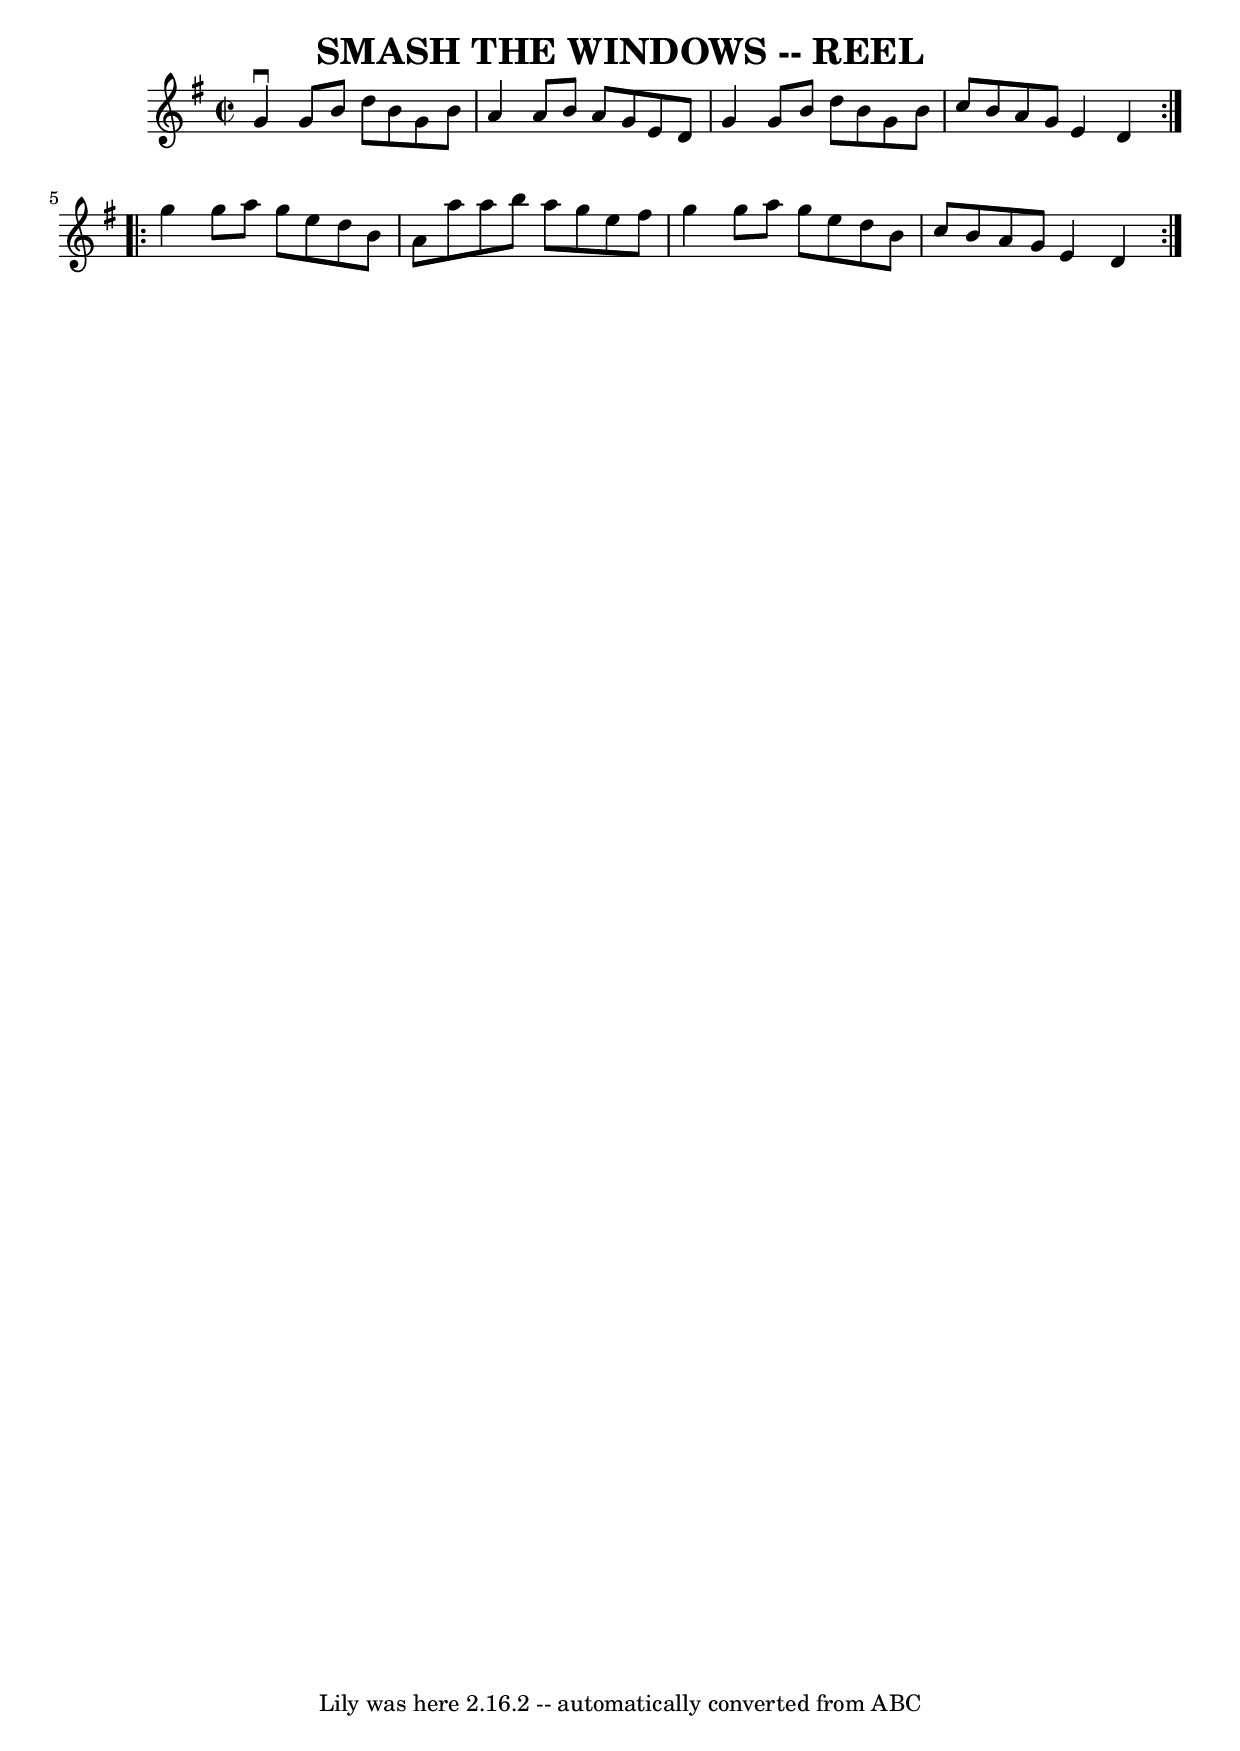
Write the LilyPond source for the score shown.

\version "2.16.2"
\include "Mammoth.ily"
\header {
  %% book = "Ryan's Mammoth Collection of Fiddle Tunes"
 crossRefNumber = "1"
 footnotes = ""
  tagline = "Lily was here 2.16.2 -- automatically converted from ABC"
  title = "SMASH THE WINDOWS -- REEL"

}
voicedefault =  {



  \repeat volta 2 {

    \override Staff.TimeSignature #'style = #'C
    \time 2/2 
    \key g \major
 g'4^\downbow g'8 b'8 d''8 b'8 g'8 b'8     |
 a'4 a'8 b'8 a'8 g'8 e'8 d'8    |
 g'4 g'8 b'8 d''8 b'8 g'8 b'8     |
 c''8 b'8 a'8 
 g'8 e'4 d'4    
  }     
  \repeat volta 2 {
 g''4 g''8 a''8 g''8 e''8 d''8 b'8     |
 a'8 a''8 a''8 b''8 a''8 g''8 e''8 fis''8     |
 g''4 g''8 a''8 g''8 e''8 d''8 b'8     |
 c''8 b'8 a'8 g'8 e'4 d'4    
  }   

}

\score{
  <<

    \context Staff="default"
    {
      \voicedefault 
      
    }

  >>
  \layout {
    
  }
  \midi {
  }

}
